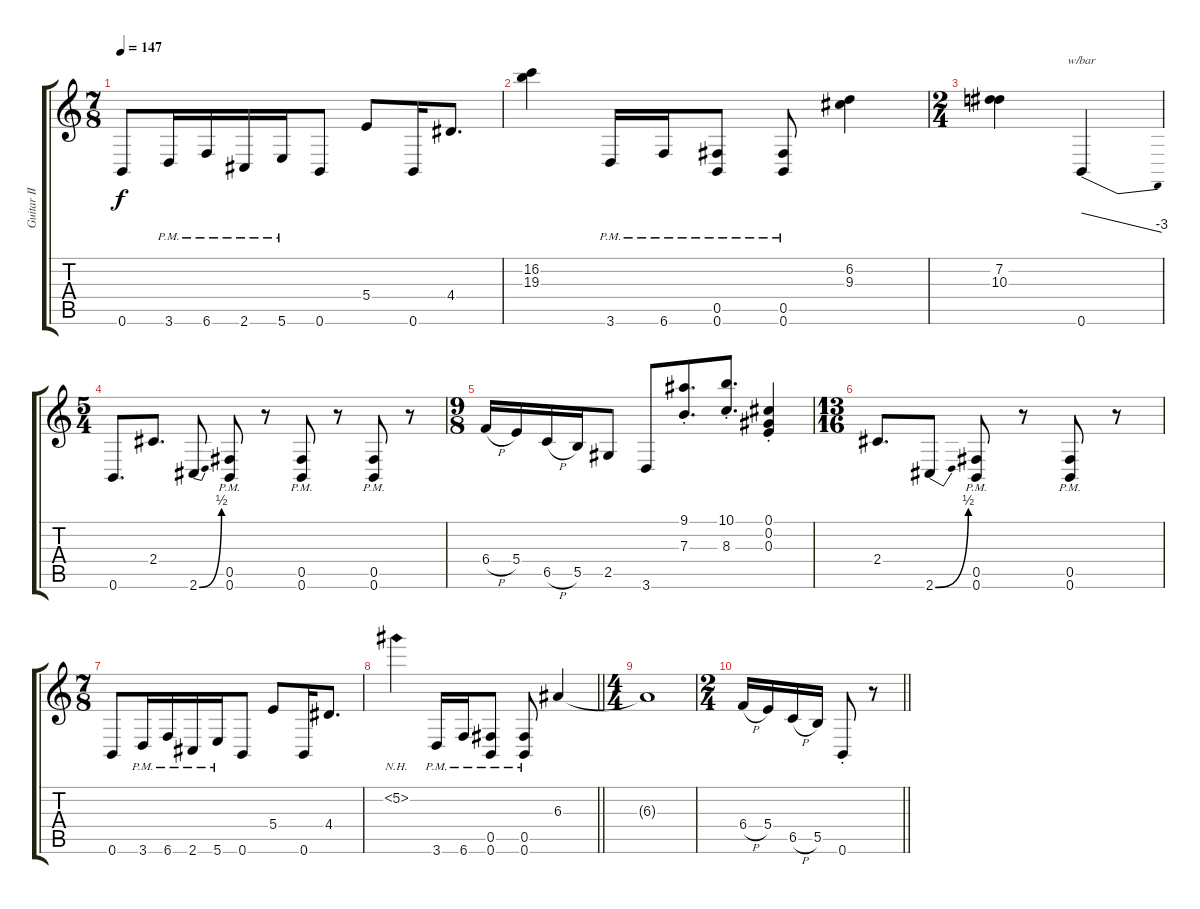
\track ("Guitar II" "Guitar II") {instrument distortionguitar}
\staff {score tabs}
\tuning (Db4 Ab3 E3 B2 Gb2 B1) {hide}
\ts (7 8)
\tempo 147
\clef g2
\ks c
0.6.8{dy f} 3.6{pm}.16 6.6{pm}.16 2.6{pm}.16 5.6{pm}.16 0.6.8 5.4.8 0.6.16 4.4.8{d} |
(16.2 19.3).4 3.6{pm}.16 6.6{pm}.16 (0.5{pm} 0.6{pm}).8 (0.5{pm} 0.6{pm}).8 (6.2 9.3).4 |
\ts (2 4)
(7.2 10.3).4 0.6.4{tbe (dive default 0 0 60 -12)} |
\ts (5 4)
0.6.8{d} 2.4.8{d} 2.6{be (bend 0 0 60 2)}.8 (0.5{pm} 0.6{pm}).8 r.8 (0.5 0.6{pm}).8 r.8 (0.5 0.6{pm}).8 r.8 |
\ts (9 8)
6.4{h}.16 5.4.16 6.5{h}.16 5.5.16 2.5.8 3.6.8 (9.1{st} 7.3{st}).8{d} (10.1{st} 8.3{st}).8{d} (0.1{st} 0.2{st} 0.3{st}).4 |
\ts (13 16)
2.4.8{d} 2.6{be (bend 0 0 60 2)}.8 (0.5{pm} 0.6{pm}).8 r.8 (0.5{pm} 0.6{pm}).8 r.8 |
\ts (7 8)
0.6.8 3.6{pm}.16 6.6{pm}.16 2.6{pm}.16 5.6{pm}.16 0.6.8 5.4.8 0.6.16 4.4.8{d} |
\barLineRight lightlight
5.2{nh}.4 3.6{pm}.16 6.6{pm}.16 (0.5{pm} 0.6{pm}).8 (0.5{pm} 0.6{pm}).8 6.3.4 |
\ts (4 4)
6.3{t}.1 |
\ts (2 4)
\barLineRight lightlight
6.4{h}.16 5.4.16 6.5{h}.16 5.5.16 0.6{st}.8 r.8
